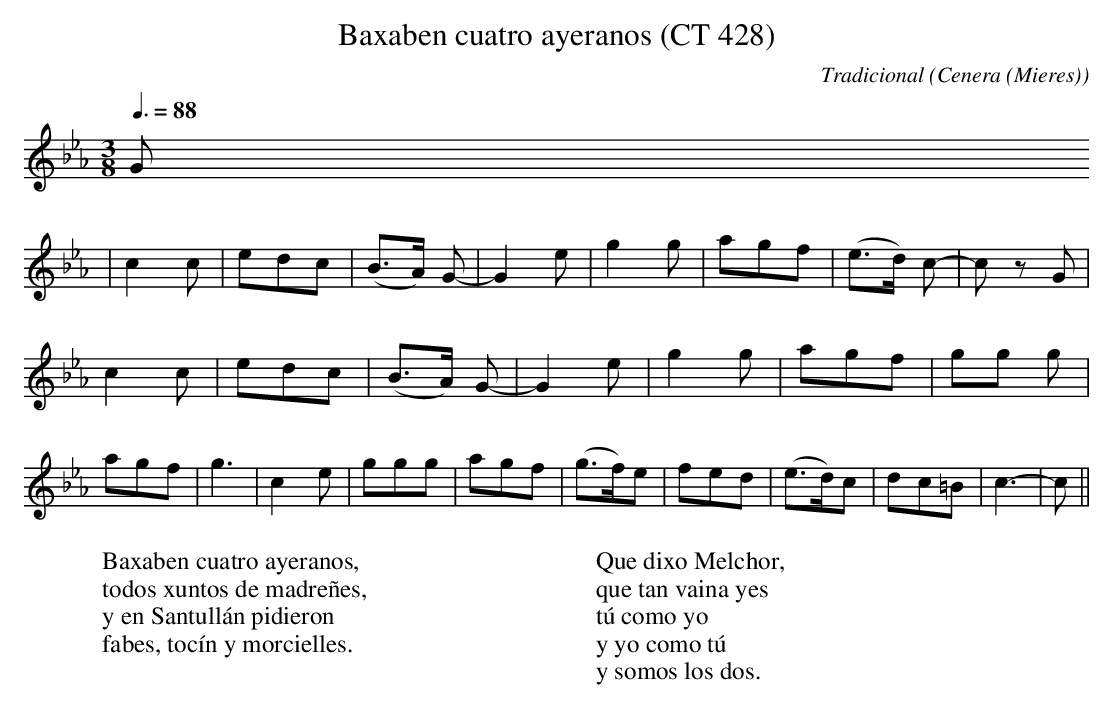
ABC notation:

X:1
T:Baxaben cuatro ayeranos (CT 428)
C:Tradicional
O:Cenera (Mieres)
M:3/8
L:1/8
Q:3/8=88
K:Cm
G
|c2 c|edc|(B>A) G-|G2 e|g2 g|agf|(e>d) c-|c z G|
c2 c|edc|(B>A) G-|G2 e|g2 g|agf|gg g|
agf|g3|c2 e|ggg|agf|(g>f)e|fed|(e>d)c|dc=B|c3-|c ||
W:Baxaben cuatro ayeranos,
W:todos xuntos de madreñes,
W:y en Santullán pidieron
W:fabes, tocín y morcielles.
W:
W:Que dixo Melchor,
W:que tan vaina yes
W:tú como yo
W:y yo como tú
W:y somos los dos.
W:
